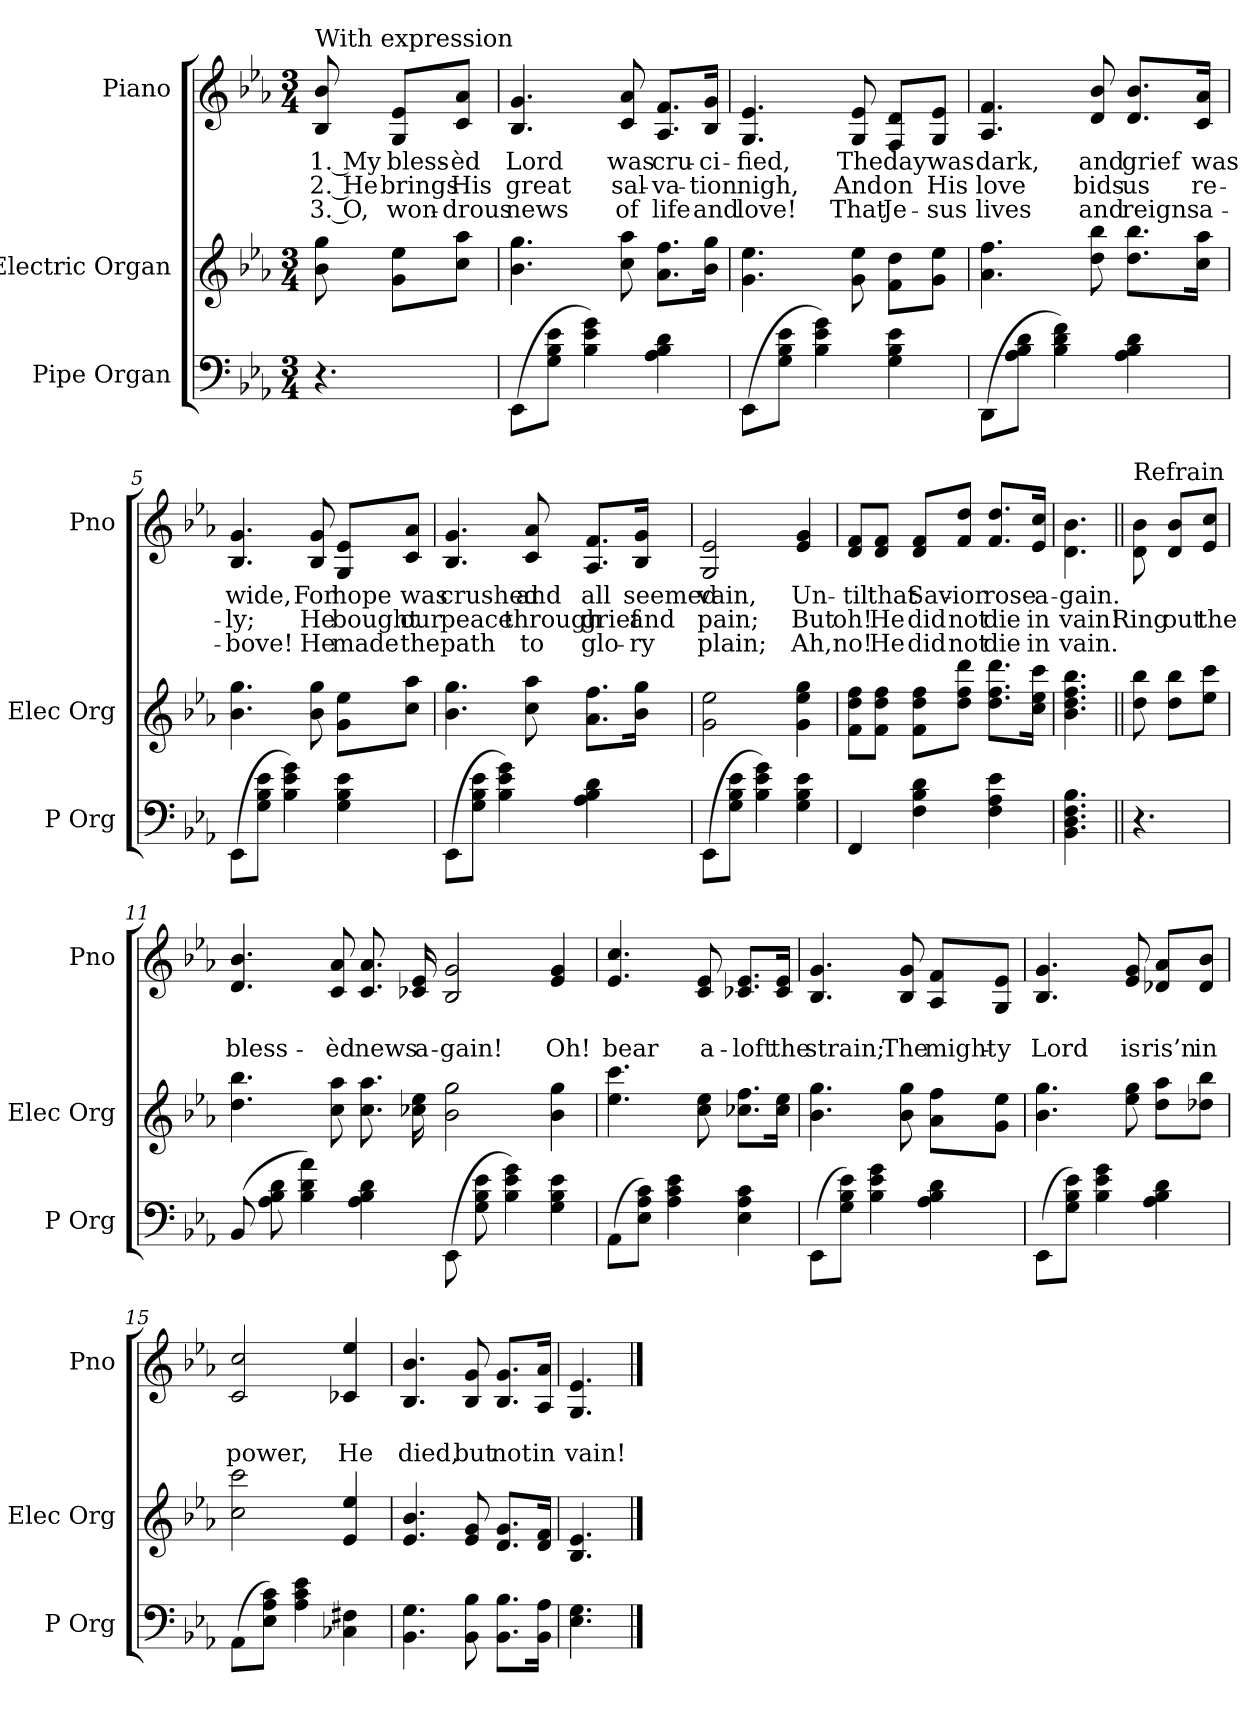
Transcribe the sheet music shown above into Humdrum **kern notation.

**kern	**kern	**kern	**text	**text	**text
*part3	*part2	*part1	*part1	*part1	*part1
*staff3	*staff2	*staff1	*staff1	*staff1	*staff1
*I"Pipe Organ	*I"Electric Organ	*I"Piano	*	*	*
*I'P Org	*I'Elec Org	*I'Pno	*	*	*
*clefF4	*clefG2	*clefG2	*	*	*
*k[b-e-a-]	*k[b-e-a-]	*k[b-e-a-]	*	*	*
*E-:	*E-:	*E-:	*	*	*
*M3/4	*M3/4	*M3/4	*	*	*
=1	=1	=1	=1	=1	=1
!	!	!LO:TX:t=With expression	!	!	!
4.r	8b-\ 8gg\	8B- 8b-	1. My	2. He	3. O,
.	8g\ 8ee-\L	8G/ 8e-/L	bless-	brings	won-
.	8cc\ 8aa-\J	8c/ 8a-/J	-èd	His	-drous
=2	=2	=2	=2	=2	=2
(8EE-\L	4.b- 4.gg	4.B- 4.g	Lord	great	news
8G\ 8B-\ 8e-\J	.	.	.	.	.
4B- 4e- 4g)	.	.	.	.	.
.	8cc\ 8aa-\	8c 8a-	was	sal-	of
4A- 4B- 4d	8.a-\ 8.ff\L	8.A-/ 8.f/L	cru-	-va-	life
.	16b-\ 16gg\Jk	16B-/ 16g/Jk	-ci-	-tion	and
=3	=3	=3	=3	=3	=3
(8EE-\L	4.g 4.ee-	4.G 4.e-	-fied,	nigh,	love!
8G\ 8B-\ 8e-\J	.	.	.	.	.
4B- 4e- 4g)	.	.	.	.	.
.	8g\ 8ee-\	8G 8e-	The	And	That
4G 4B- 4e-	8f\ 8dd\L	8F/ 8d/L	day	on	Je-
.	8g\ 8ee-\J	8G/ 8e-/J	was	His	-sus
=4	=4	=4	=4	=4	=4
(8DD\L	4.a- 4.ff	4.A- 4.f	dark,	love	lives
8A-\ 8B-\ 8d\J	.	.	.	.	.
4B- 4d 4f)	.	.	.	.	.
.	8dd\ 8bb-\	8d 8b-	and	bids	and
4A- 4B- 4d	8.dd\ 8.bb-\L	8.d/ 8.b-/L	grief	us	reigns
.	16cc\ 16aa-\Jk	16c/ 16a-/Jk	was	re-	a-
=5	=5	=5	=5	=5	=5
(8EE-\L	4.b- 4.gg	4.B- 4.g	wide,	-ly;	-bove!
8G\ 8B-\ 8e-\J	.	.	.	.	.
4B- 4e- 4g)	.	.	.	.	.
.	8b-\ 8gg\	8B- 8g	For	He	He
4G 4B- 4e-	8g\ 8ee-\L	8G/ 8e-/L	hope	bought	made
.	8cc\ 8aa-\J	8c/ 8a-/J	was	our	the
=6	=6	=6	=6	=6	=6
(8EE-\L	4.b- 4.gg	4.B- 4.g	crushed	peace	path
8G\ 8B-\ 8e-\J	.	.	.	.	.
4B- 4e- 4g)	.	.	.	.	.
.	8cc\ 8aa-\	8c 8a-	and	through	to
4A- 4B- 4d	8.a-\ 8.ff\L	8.A-/ 8.f/L	all	grief	glo-
.	16b-\ 16gg\Jk	16B-/ 16g/Jk	seemed	and	-ry
=7	=7	=7	=7	=7	=7
(8EE-\L	2g 2ee-	2G 2e-	vain,	pain;	plain;
8G\ 8B-\ 8e-\J	.	.	.	.	.
4B- 4e- 4g)	.	.	.	.	.
4G 4B- 4e-	4g 4ee- 4gg	4e- 4g	Un-	But	Ah,
=8	=8	=8	=8	=8	=8
4FF	8f\ 8dd\ 8ff\L	8d/ 8f/L	-til	oh!	no!
.	8f\ 8dd\ 8ff\J	8d/ 8f/J	that	He	He
4F 4B- 4d	8f\ 8dd\ 8ff\L	8d/ 8f/L	Sav-	did	did
.	8dd\ 8ff\ 8ddd\J	8f/ 8dd/J	-ior	not	not
4F 4A- 4e-	8.dd\ 8.ff\ 8.ddd\L	8.f/ 8.dd/L	rose	die	die
.	16cc\ 16ee-\ 16ccc\Jk	16e-/ 16cc/Jk	a-	in	in
=9	=9	=9	=9	=9	=9
4.BB- 4.D 4.F 4.B-	4.b- 4.dd 4.ff 4.bb-	4.d\ 4.b-\	-gain.	vain!	vain.
=10||	=10||	=10||	=10||	=10||	=10||
!	!	!LO:TX:t=Refrain	!	!	!
4.r	8dd\ 8bb-\	8d\ 8b-\	.	Ring	.
.	8dd\ 8bb-\L	8d/ 8b-/L	.	out	.
.	8ee-\ 8ccc\J	8e-/ 8cc/J	.	the	.
=11	=11	=11	=11	=11	=11
(8BB-	4.dd 4.bb-	4.d 4.b-	.	bless-	.
8A- 8B- 8d	.	.	.	.	.
4B- 4d 4a-)	.	.	.	.	.
.	8cc\ 8aa-\	8c 8a-	.	-èd	.
4A- 4B- 4d	8.cc\ 8.aa-\	8.c 8.a-	.	news	.
.	16cc-X\ 16ee-\	16c-X 16e-	.	a-	.
(8EE-\	2b- 2gg	2B- 2g	.	-gain!	.
8G\ 8B-\ 8e-\	.	.	.	.	.
4B- 4e- 4g)	.	.	.	.	.
4G 4B- 4e-	4b- 4gg	4e- 4g	.	Oh!	.
=12	=12	=12	=12	=12	=12
(8AA-\L	4.ee- 4.ccc	4.e- 4.cc	.	bear	.
8E-\ 8A-\ 8c\J)	.	.	.	.	.
4A- 4c 4e-	.	.	.	.	.
.	8cc\ 8ee-\	8c 8e-	.	a-	.
4E- 4A- 4c	8.cc-X\ 8.ff\L	8.c-X/ 8.e-/L	.	-loft	.
.	16cc-\ 16ee-\Jk	16c-/ 16e-/Jk	.	the	.
=13	=13	=13	=13	=13	=13
(8EE-\L	4.b- 4.gg	4.B- 4.g	.	strain;	.
8G\ 8B-\ 8e-\J)	.	.	.	.	.
4B- 4e- 4g	.	.	.	.	.
.	8b-\ 8gg\	8B- 8g	.	The	.
4A- 4B- 4d	8a-\ 8ff\L	8A-/ 8f/L	.	might-	.
.	8g\ 8ee-\J	8G/ 8e-/J	.	-y	.
=14	=14	=14	=14	=14	=14
(8EE-\L	4.b- 4.gg	4.B- 4.g	.	Lord	.
8G\ 8B-\ 8e-\J)	.	.	.	.	.
4B- 4e- 4g	.	.	.	.	.
.	8ee-\ 8gg\	8e- 8g	.	is	.
4A- 4B- 4d	8dd\ 8aa-\L	8d-X/ 8a-/L	.	ris’n	.
.	8dd-X\ 8bb-\J	8d-/ 8b-/J	.	in	.
=15	=15	=15	=15	=15	=15
(8AA-\L	2cc 2ccc	2c 2cc	.	power,	.
8E-\ 8A-\ 8c\J)	.	.	.	.	.
4A- 4c 4e-	.	.	.	.	.
4C-X 4F#X	4e- 4ee-	4c-X 4ee-	.	He	.
=16	=16	=16	=16	=16	=16
4.BB- 4.G	4.e- 4.b-	4.B- 4.b-	.	died,	.
8BB-\ 8B-\	8e- 8g	8B- 8g	.	but	.
8.BB-\ 8.B-\L	8.d/ 8.g/L	8.B-/ 8.g/L	.	not	.
16BB-\ 16A-\Jk	16d/ 16f/Jk	16A-/ 16a-/Jk	.	in	.
=17	=17	=17	=17	=17	=17
4.E- 4.G	4.B- 4.e-	4.G 4.e-	.	vain!	.
==	==	==	==	==	==
*-	*-	*-	*-	*-	*-
